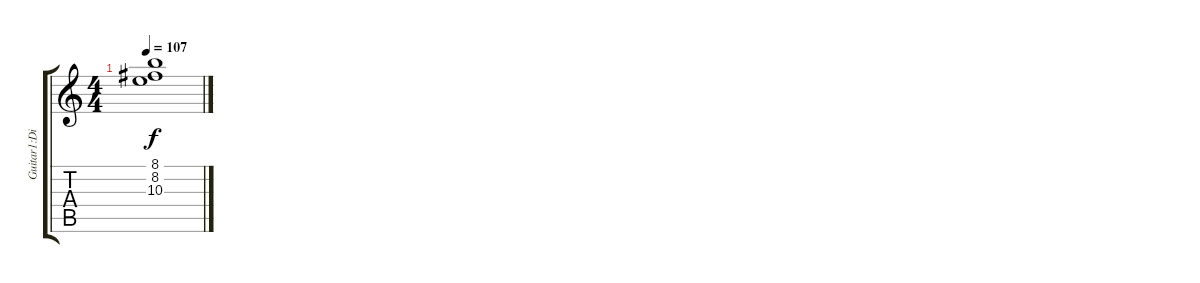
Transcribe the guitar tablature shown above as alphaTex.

\track ("Guitar1:Distortion<Half Down, 6th=C#>" "Guitar1:Di") {instrument distortionguitar}
\staff {score tabs}
\tuning (Eb4 Bb3 Gb3 Db3 Ab2 Db2) {hide}
\ts (4 4)
\tempo 107
\clef g2
\ks c
(8.1{t} 8.2{t} 10.3{t}).1{dy f}
